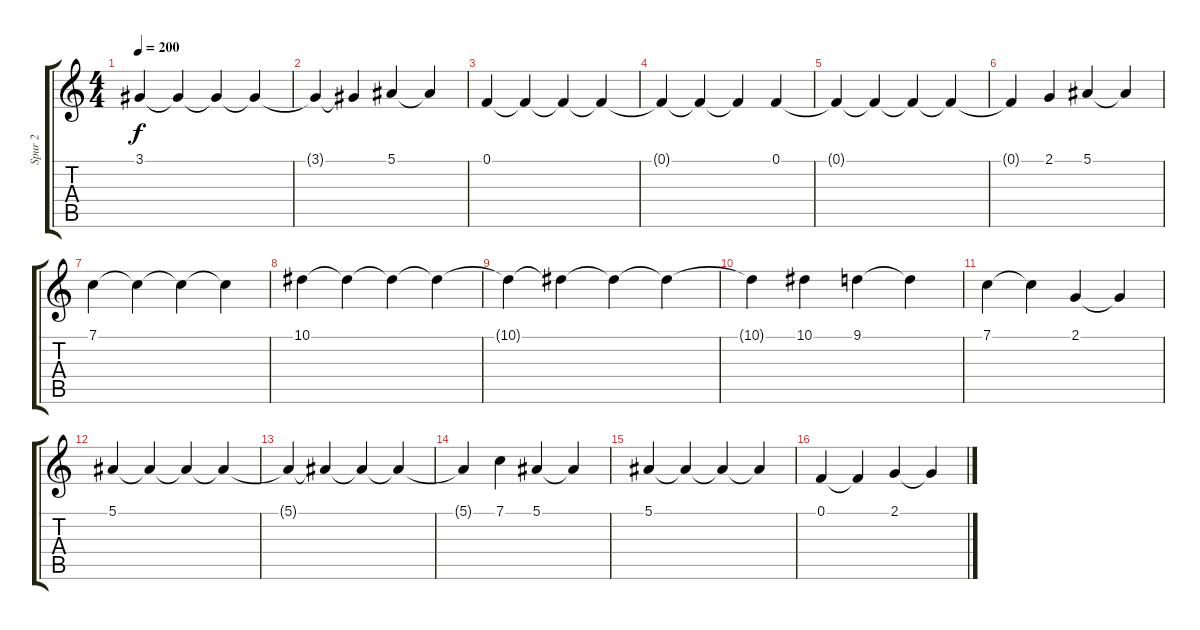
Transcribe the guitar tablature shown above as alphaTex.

\track ("Spur 2" "Spur 2") {instrument fx5brightness}
\staff {score tabs}
\tuning (F4 C4 Ab3 Eb3 Bb2 F2) {hide}
\ts (4 4)
\tempo 200
\clef g2
\ks c
3.1.4{dy f} 3.1{t}.4 3.1{t}.4 3.1{t}.4 |
3.1{t}.4 3.1{t}.4 5.1.4 5.1{t}.4 |
0.1.4 0.1{t}.4 0.1{t}.4 0.1{t}.4 |
0.1{t}.4 0.1{t}.4 0.1{t}.4 0.1.4 |
0.1{t}.4 0.1{t}.4 0.1{t}.4 0.1{t}.4 |
0.1{t}.4 2.1.4 5.1.4 5.1{t}.4 |
7.1.4 7.1{t}.4 7.1{t}.4 7.1{t}.4 |
10.1.4 10.1{t}.4 10.1{t}.4 10.1{t}.4 |
10.1{t}.4 10.1{t}.4 10.1{t}.4 10.1{t}.4 |
10.1{t}.4 10.1.4 9.1.4 9.1{t}.4 |
7.1.4 7.1{t}.4 2.1.4 2.1{t}.4 |
5.1.4 5.1{t}.4 5.1{t}.4 5.1{t}.4 |
5.1{t}.4 5.1{t}.4 5.1{t}.4 5.1{t}.4 |
5.1{t}.4 7.1.4 5.1.4 5.1{t}.4 |
5.1.4 5.1{t}.4 5.1{t}.4 5.1{t}.4 |
0.1.4 0.1{t}.4 2.1.4 2.1{t}.4
